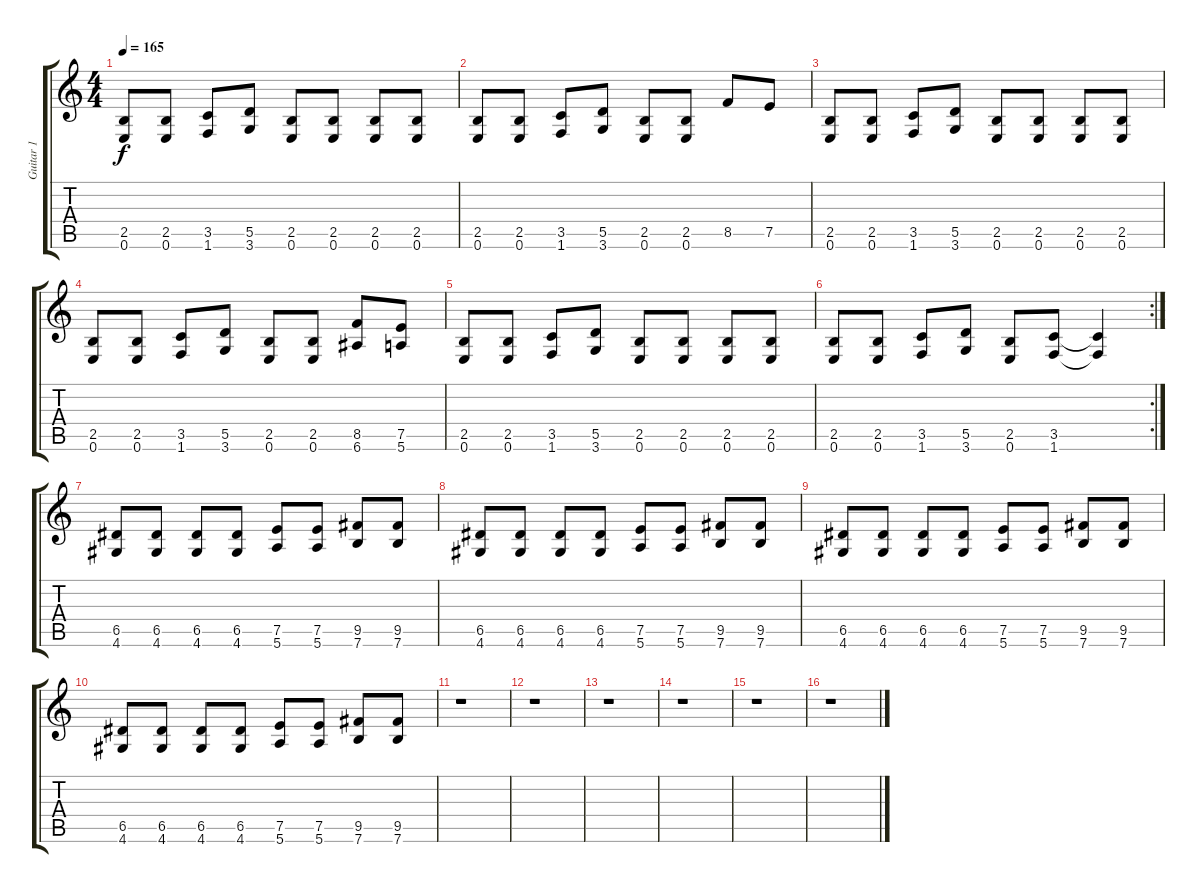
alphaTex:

\track ("Guitar 1" "Guitar 1") {instrument distortionguitar}
\staff {score tabs}
\tuning (E4 B3 G3 D3 A2 E2) {hide}
\ts (4 4)
\tempo 165
\clef g2
\ks c
(2.5 0.6).8{dy f} (2.5 0.6).8 (3.5 1.6).8 (5.5 3.6).8 (2.5 0.6).8 (2.5 0.6).8 (2.5 0.6).8 (2.5 0.6).8 |
(2.5 0.6).8 (2.5 0.6).8 (3.5 1.6).8 (5.5 3.6).8 (2.5 0.6).8 (2.5 0.6).8 8.5.8 7.5.8 |
(2.5 0.6).8 (2.5 0.6).8 (3.5 1.6).8 (5.5 3.6).8 (2.5 0.6).8 (2.5 0.6).8 (2.5 0.6).8 (2.5 0.6).8 |
(2.5 0.6).8 (2.5 0.6).8 (3.5 1.6).8 (5.5 3.6).8 (2.5 0.6).8 (2.5 0.6).8 (8.5 6.6).8 (7.5 5.6).8 |
(2.5 0.6).8 (2.5 0.6).8 (3.5 1.6).8 (5.5 3.6).8 (2.5 0.6).8 (2.5 0.6).8 (2.5 0.6).8 (2.5 0.6).8 |
\rc 2
(2.5 0.6).8 (2.5 0.6).8 (3.5 1.6).8 (5.5 3.6).8 (2.5 0.6).8 (3.5 1.6).8 (3.5{t} 1.6{t}).4 |
(6.5 4.6).8 (6.5 4.6).8 (6.5 4.6).8 (6.5 4.6).8 (7.5 5.6).8 (7.5 5.6).8 (9.5 7.6).8 (9.5 7.6).8 |
(6.5 4.6).8 (6.5 4.6).8 (6.5 4.6).8 (6.5 4.6).8 (7.5 5.6).8 (7.5 5.6).8 (9.5 7.6).8 (9.5 7.6).8 |
(6.5 4.6).8 (6.5 4.6).8 (6.5 4.6).8 (6.5 4.6).8 (7.5 5.6).8 (7.5 5.6).8 (9.5 7.6).8 (9.5 7.6).8 |
(6.5 4.6).8 (6.5 4.6).8 (6.5 4.6).8 (6.5 4.6).8 (7.5 5.6).8 (7.5 5.6).8 (9.5 7.6).8 (9.5 7.6).8 |
r.1 |
r.1 |
r.1 |
r.1 |
r.1 |
r.1
